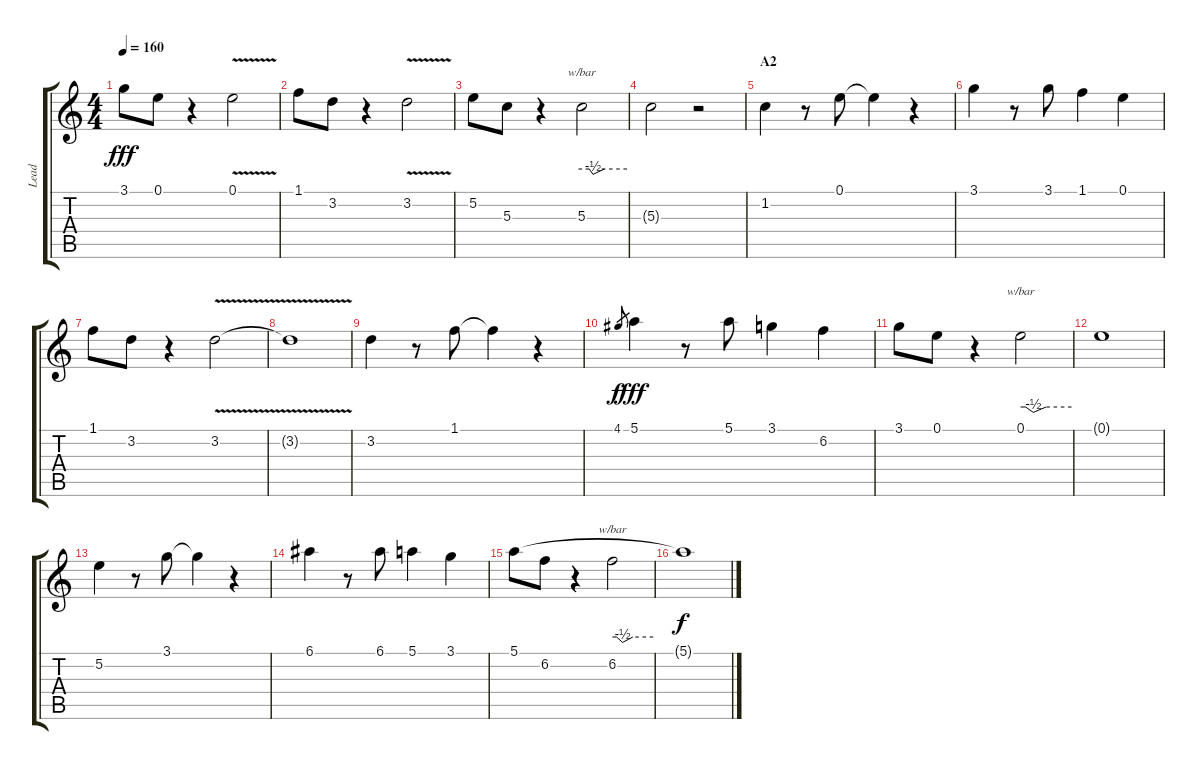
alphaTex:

\track ("Lead" "Lead") {instrument acousticguitarnylon}
\staff {score tabs}
\tuning (E4 B3 G3 D3 A2 E2) {hide}
\ts (4 4)
\tempo 160
\clef g2
\ks c
3.1.8{dy fff} 0.1.8 r.4 0.1{v}.2 |
1.1.8 3.2.8 r.4 3.2{v}.2 |
5.2.8 5.3.8 r.4 5.3.2{tbe (custom default 0 0 10 0 15 -2 30 0 60 0)} |
5.3{t}.2 r.2 |
\section ("" "A2")
1.2.4{volume 16 instrument electricguitarjazz} r.8 0.1.8 0.1{t}.4 r.4 |
3.1.4 r.8 3.1.8 1.1.4 0.1.4 |
1.1.8 3.2.8 r.4 3.2{v}.2 |
3.2{t}.1 |
3.2.4 r.8 1.1.8 1.1{t}.4 r.4 |
4.1.8{gr dy f} 5.1.4{dy fff} r.8 5.1.8 3.1.4 6.2.4 |
3.1.8 0.1.8 r.4 0.1.2{tbe (custom default 0 0 6 0 15 -2 30 0 60 0)} |
0.1{t}.1 |
5.2.4 r.8 3.1.8 3.1{t}.4 r.4 |
6.1.4 r.8 6.1.8 5.1.4 3.1.4 |
5.1.8 6.2.8 r.4 6.2.2{tbe (custom default 0 0 6 0 15 -2 30 0 60 0)} |
5.1{t}.1{dy f}
